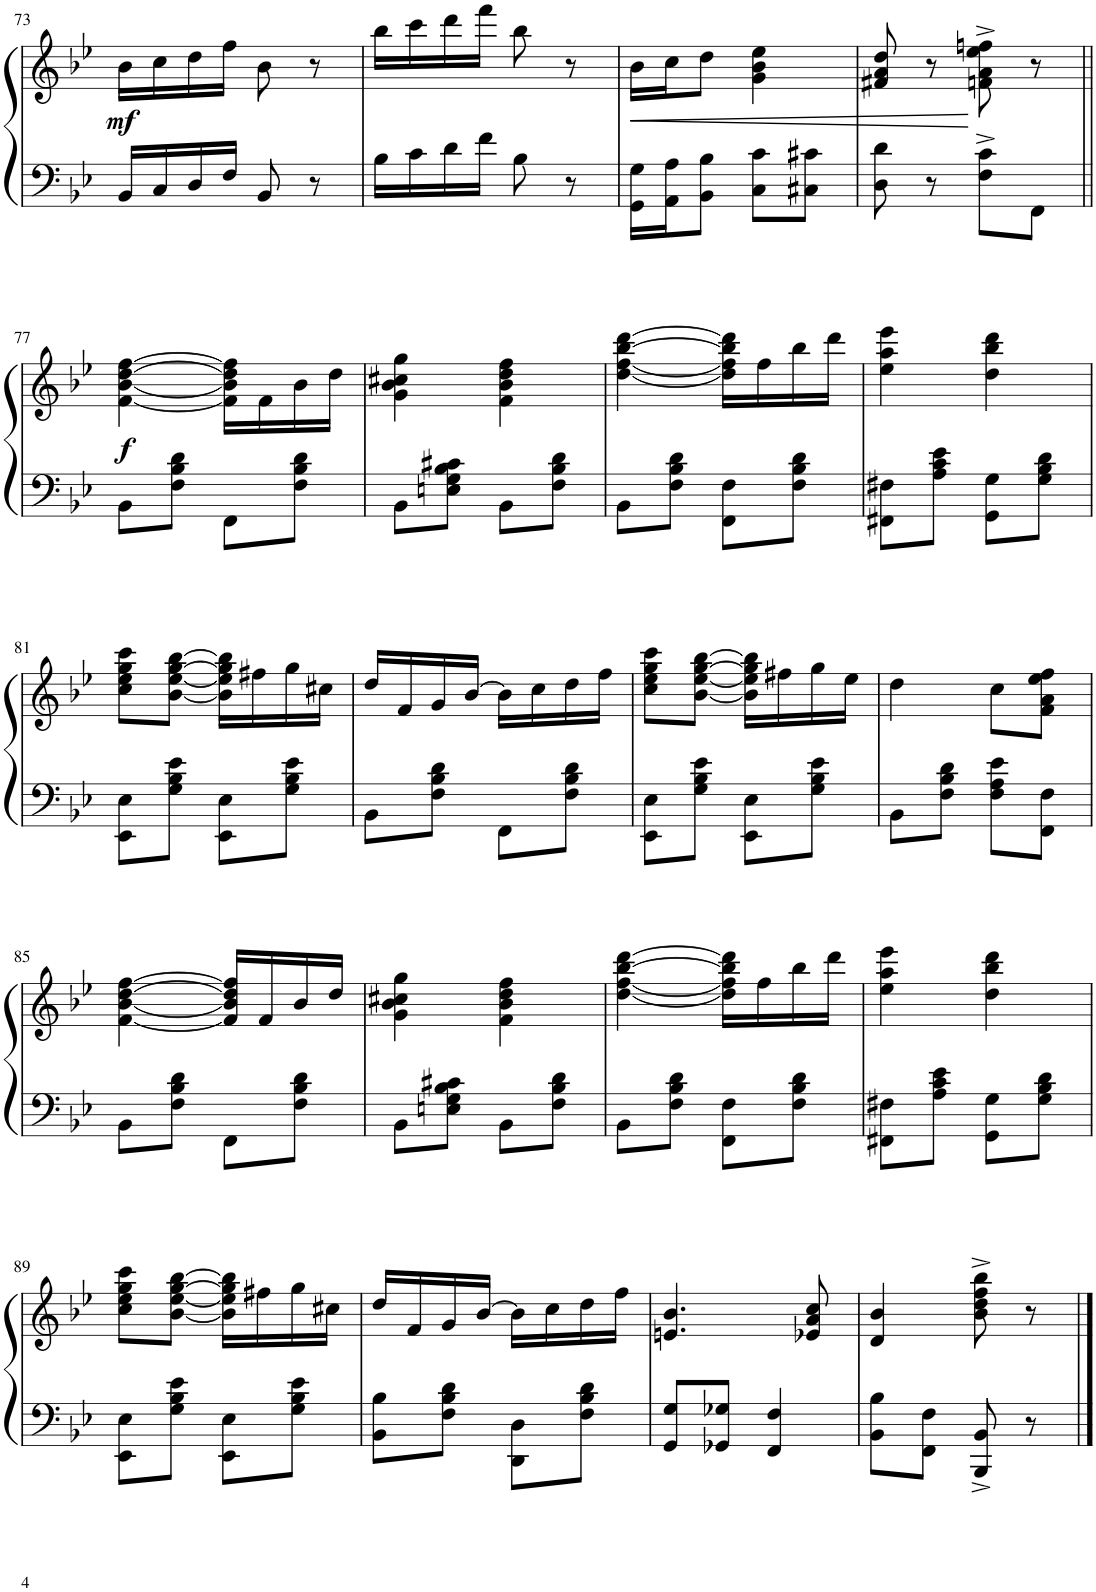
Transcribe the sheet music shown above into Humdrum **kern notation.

**kern	**kern	**dynam
*part1	*part1	*part1
*staff2	*staff1	*staff1/2
*I"Piano	*	*
*I'Pno	*	*
!!LO:PB:g=z
*clefF4	*clefG2	*
*k[b-e-]	*k[b-e-]	*
*M2/4	*M2/4	*
=73	=73	=73
!	!	!LO:DY:b
16BB-/LL	16b-\LL	mf
16C/	16cc\	.
16D/	16dd\	.
16F/JJ	16ff\JJ	.
8BB-/	8b-\	.
8r	8r	.
=74	=74	=74
16B-\LL	16bb-\LL	.
16c\	16ccc\	.
16d\	16ddd\	.
16f\JJ	16fff\JJ	.
8B-\	8bb-\	.
8r	8r	.
=75	=75	=75
!	!	!LO:HP:b
16GG\ 16G\LL	16b-\LL	<
16AA\ 16A\J	16cc\J	.
8BB-\ 8B-\J	8dd\J	.
8C\ 8c\L	4g\ 4b-\ 4ee-\	.
8C#X\ 8c#X\J	.	.
=76	=76	=76
8D\ 8d\	8f#X/ 8a/ 8dd/	.
8r	8r	.
8F\^ 8c\^L	8fn\^ 8a\^ 8ee-\^ 8ffn\^	[
8FF\J	8r	.
!!LO:LB:g=z
=77||	=77||	=77||
!	!	!LO:DY:b
8BB-\L	[<4f\ [<4b-\ [>4dd\ [>4ff\	f
8F\ 8B-\ 8d\J	.	.
8FF\L	16f\] 16b-\] 16dd\] 16ff\]LL	.
.	16f\	.
8F\ 8B-\ 8d\J	16b-\	.
.	16dd\JJ	.
=78	=78	=78
8BB-\L	4g\ 4b-\ 4cc#X\ 4gg\	.
8En\ 8G\ 8B-\ 8c#X\J	.	.
8BB-\L	4f\ 4b-\ 4dd\ 4ff\	.
8F\ 8B-\ 8d\J	.	.
=79	=79	=79
8BB-\L	[4dd\ [<4ff\ [>4bb-\ [>4ddd\	.
8F\ 8B-\ 8d\J	.	.
8FF\ 8F\L	16dd\] 16ff\] 16bb-\] 16ddd\]LL	.
.	16ff\	.
8F\ 8B-\ 8d\J	16bb-\	.
.	16ddd\JJ	.
=80	=80	=80
8FF#X\ 8F#X\L	4ee-\ 4aa\ 4eee-\	.
8A\ 8c\ 8e-\J	.	.
8GG\ 8G\L	4dd\ 4bb-\ 4ddd\	.
8G\ 8B-\ 8d\J	.	.
!!LO:LB:g=z
=81	=81	=81
8EE-\ 8E-\L	8cc\ 8ee-\ 8gg\ 8ccc\L	.
8G\ 8B-\ 8e-\J	[<8b-\ [<8ee-\ [>8gg\ [>8bb-\J	.
8EE-\ 8E-\L	16b-\] 16ee-\] 16gg\] 16bb-\]LL	.
.	16ff#X\	.
8G\ 8B-\ 8e-\J	16gg\	.
.	16cc#X\JJ	.
=82	=82	=82
8BB-\L	16dd/LL	.
.	16f/	.
8F\ 8B-\ 8d\J	16g/	.
.	[>16b-/JJ	.
8FF\L	16b-\LL]	.
.	16cc\	.
8F\ 8B-\ 8d\J	16dd\	.
.	16ff\JJ	.
=83	=83	=83
8EE-\ 8E-\L	8cc\ 8ee-\ 8gg\ 8ccc\L	.
8G\ 8B-\ 8e-\J	[<8b-\ [<8ee-\ [>8gg\ [>8bb-\J	.
8EE-\ 8E-\L	16b-\] 16ee-\] 16gg\] 16bb-\]LL	.
.	16ff#X\	.
8G\ 8B-\ 8e-\J	16gg\	.
.	16ee-\JJ	.
=84	=84	=84
8BB-\L	4dd\	.
8F\ 8B-\ 8d\J	.	.
8F\ 8A\ 8e-\L	8cc\L	.
8FF\ 8F\J	8f\ 8a\ 8ee-\ 8ff\J	.
!!LO:LB:g=z
=85	=85	=85
8BB-\L	[<4f\ [<4b-\ [>4dd\ [>4ff\	.
8F\ 8B-\ 8d\J	.	.
8FF\L	16f/] 16b-/] 16dd/] 16ff/]LL	.
.	16f/	.
8F\ 8B-\ 8d\J	16b-/	.
.	16dd/JJ	.
=86	=86	=86
8BB-\L	4g\ 4b-\ 4cc#X\ 4gg\	.
8En\ 8G\ 8B-\ 8c#X\J	.	.
8BB-\L	4f\ 4b-\ 4dd\ 4ff\	.
8F\ 8B-\ 8d\J	.	.
=87	=87	=87
8BB-\L	[<4dd\ [<4ff\ [>4bb-\ [>4ddd\	.
8F\ 8B-\ 8d\J	.	.
8FF\ 8F\L	16dd\] 16ff\] 16bb-\] 16ddd\]LL	.
.	16ff\	.
8F\ 8B-\ 8d\J	16bb-\	.
.	16ddd\JJ	.
=88	=88	=88
8FF#X\ 8F#X\L	4ee-\ 4aa\ 4eee-\	.
8A\ 8c\ 8e-\J	.	.
8GG\ 8G\L	4dd\ 4bb-\ 4ddd\	.
8G\ 8B-\ 8d\J	.	.
!!LO:LB:g=z
=89	=89	=89
8EE-\ 8E-\L	8cc\ 8ee-\ 8gg\ 8ccc\L	.
8G\ 8B-\ 8e-\J	[<8b-\ [<8ee-\ [>8gg\ [>8bb-\J	.
8EE-\ 8E-\L	16b-\] 16ee-\] 16gg\] 16bb-\]LL	.
.	16ff#X\	.
8G\ 8B-\ 8e-\J	16gg\	.
.	16cc#X\JJ	.
=90	=90	=90
8BB-\ 8B-\L	16dd/LL	.
.	16f/	.
8F\ 8B-\ 8d\J	16g/	.
.	[>16b-/JJ	.
8DD\ 8D\L	16b-\LL]	.
.	16cc\	.
8F\ 8B-\ 8d\J	16dd\	.
.	16ff\JJ	.
=91	=91	=91
8GG/ 8G/L	4.en/ 4.b-/	.
8GG-X/ 8G-X/J	.	.
4FF/ 4F/	.	.
.	8e-X/ 8a/ 8cc/	.
=92	=92	=92
8BB-\ 8B-\L	4d/ 4b-/	.
8FF\ 8F\J	.	.
8BBB-/^ 8BB-/^	8b-\^ 8dd\^ 8ff\^ 8bb-\^	.
8r	8r	.
==	==	==
*-	*-	*-
